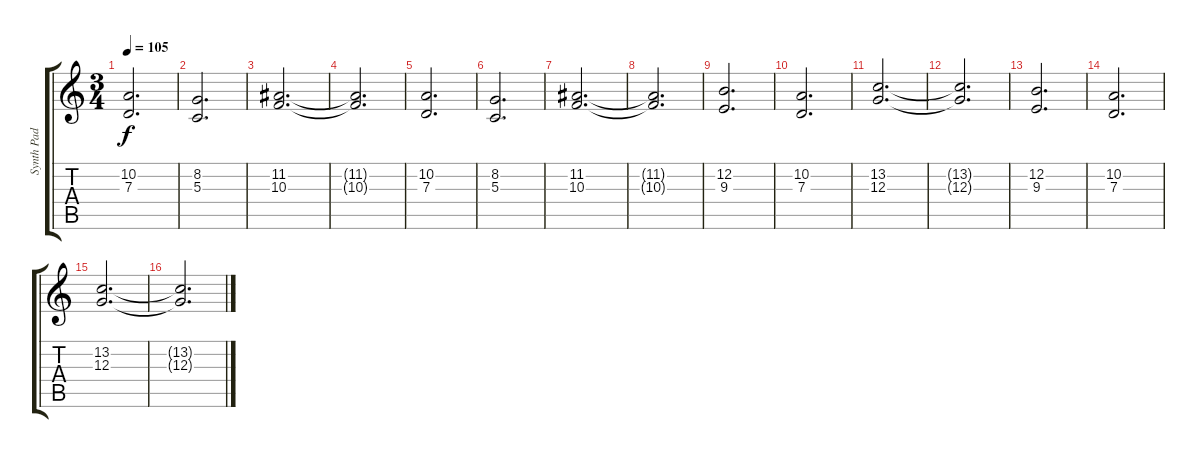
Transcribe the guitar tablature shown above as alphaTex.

\track ("Synth Pad Right Ch." "Synth Pad ") {instrument frenchhorn}
\staff {score tabs}
\tuning (E4 B3 G3 D3 A2 E2) {hide}
\ts (3 4)
\tempo 105
\clef g2
\ks c
(10.2 7.3).2{d dy f} |
(8.2 5.3).2{d} |
(11.2 10.3).2{d} |
(11.2{t} 10.3{t}).2{d} |
(10.2 7.3).2{d} |
(8.2 5.3).2{d} |
(11.2 10.3).2{d} |
(11.2{t} 10.3{t}).2{d} |
(12.2 9.3).2{d} |
(10.2 7.3).2{d} |
(13.2 12.3).2{d} |
(13.2{t} 12.3{t}).2{d} |
(12.2 9.3).2{d} |
(10.2 7.3).2{d} |
(13.2 12.3).2{d} |
(13.2{t} 12.3{t}).2{d}
